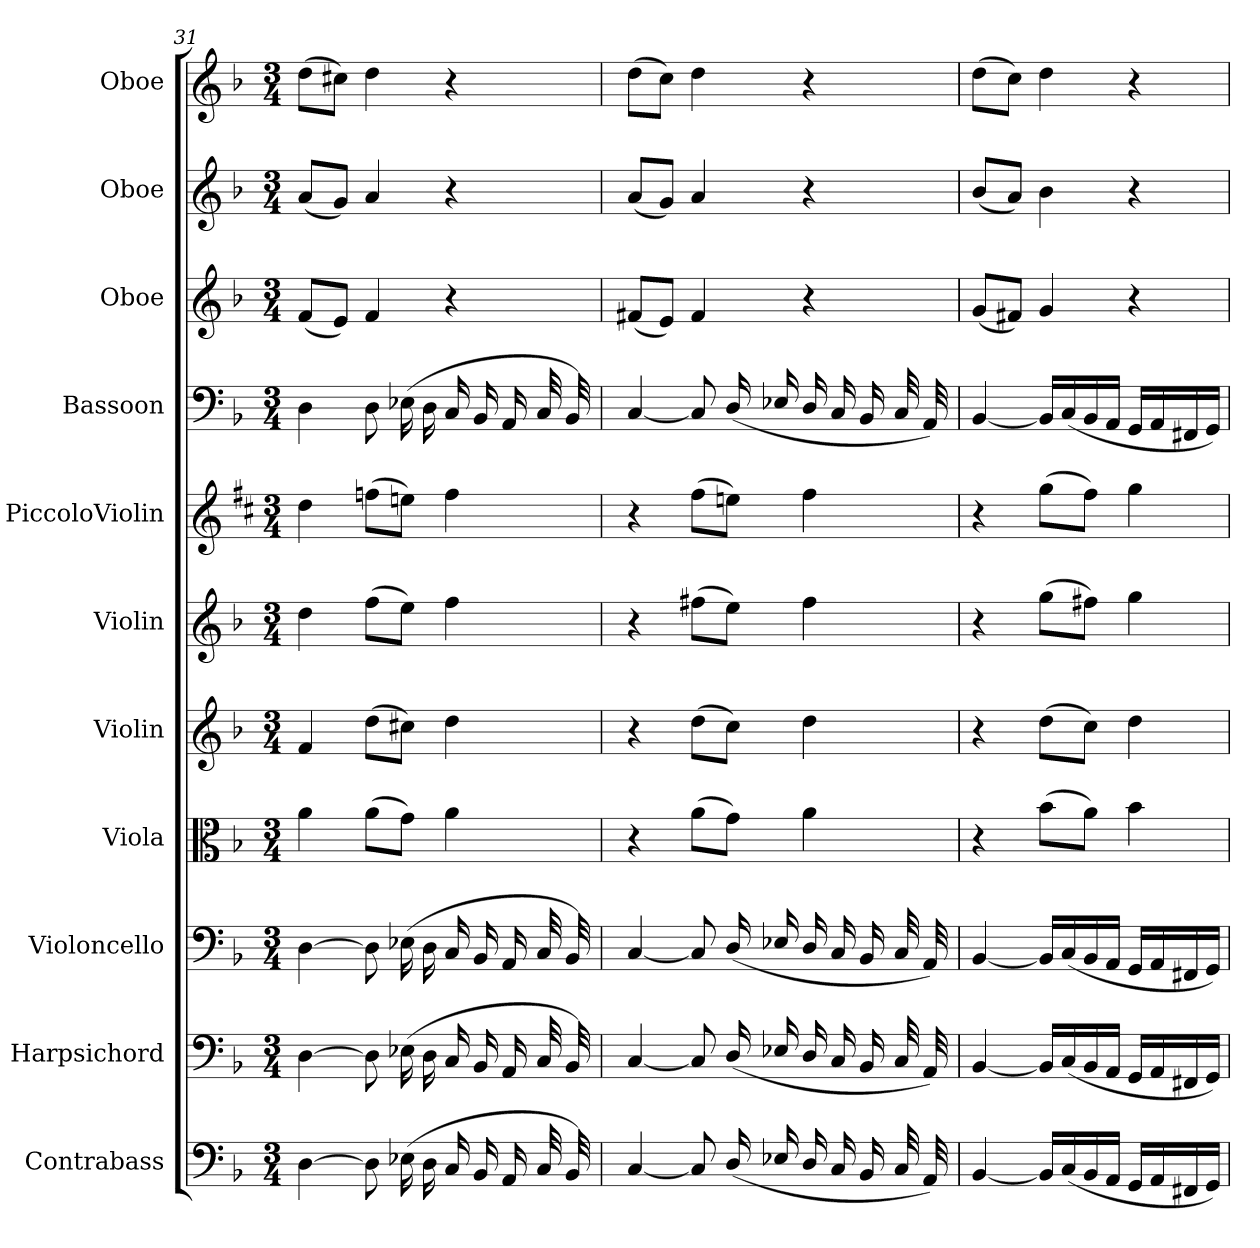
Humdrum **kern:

**kern	**kern	**kern	**kern	**kern	**kern	**kern	**kern	**kern	**kern	**kern
*part11	*part10	*part9	*part8	*part7	*part6	*part5	*part4	*part3	*part2	*part1
*staff11	*staff10	*staff9	*staff8	*staff7	*staff6	*staff5	*staff4	*staff3	*staff2	*staff1
*I"Contrabass	*I"Harpsichord	*I"Violoncello	*I"Viola	*I"Violin	*I"Violin	*I"PiccoloViolin	*I"Bassoon	*I"Oboe	*I"Oboe	*I"Oboe
*I'Cb	*I'Hpschd	*I'Vc	*I'Vla	*I'Vln	*I'Vln	*	*I'Bsn	*I'Ob	*I'Ob	*I'Ob
*clefF4	*clefF4	*clefF4	*clefC3	*clefG2	*clefG2	*clefG2	*clefF4	*clefG2	*clefG2	*clefG2
*k[b-]	*k[b-]	*k[b-]	*k[b-]	*k[b-]	*k[b-]	*k[f#c#]	*k[b-]	*k[b-]	*k[b-]	*k[b-]
*M3/4	*M3/4	*M3/4	*M3/4	*M3/4	*M3/4	*M3/4	*M3/4	*M3/4	*M3/4	*M3/4
=31	=31	=31	=31	=31	=31	=31	=31	=31	=31	=31
[4D\	[4D\	[4D\	4a\	4f/	4dd\	4dd\	4D\	(8f/L	(8a/L	(8dd\L
.	.	.	.	.	.	.	.	8e/J)	8g/J)	8cc#X\J)
8D\]	8D\]	8D\]	(8a\L	(8dd\L	(8ff\L	(8ffn\L	8D\	4f/	4a/	4dd\
(16E-X\	(16E-X\	(16E-X\	8g\J)	8cc#X\J)	8ee\J)	8een\J)	(16E-X\	.	.	.
16D\	16D\	16D\	.	.	.	.	16D\	.	.	.
16C/	16C/	16C/	4a\	4dd\	4ff\	4ff\	16C/	4r	4r	4r
16BB-/	16BB-/	16BB-/	.	.	.	.	16BB-/	.	.	.
16AA/	16AA/	16AA/	.	.	.	.	16AA/	.	.	.
32C/	32C/	32C/	.	.	.	.	32C/	.	.	.
32BB-/)	32BB-/)	32BB-/)	.	.	.	.	32BB-/)	.	.	.
=32	=32	=32	=32	=32	=32	=32	=32	=32	=32	=32
[4C/	[4C/	[4C/	4r	4r	4r	4r	[4C/	(8f#X/L	(8a/L	(8dd\L
.	.	.	.	.	.	.	.	8e/J)	8g/J)	8cc\J)
8C/]	8C/]	8C/]	(8a\L	(8dd\L	(8ff#X\L	(8ff#\L	8C/]	4f#/	4a/	4dd\
(16D/	(16D/	(16D/	8g\J)	8cc\J)	8ee\J)	8een\J)	(16D/	.	.	.
16E-X/	16E-X/	16E-X/	.	.	.	.	16E-X/	.	.	.
16D/	16D/	16D/	4a\	4dd\	4ff#\	4ff#\	16D/	4r	4r	4r
16C/	16C/	16C/	.	.	.	.	16C/	.	.	.
16BB-/	16BB-/	16BB-/	.	.	.	.	16BB-/	.	.	.
32C/	32C/	32C/	.	.	.	.	32C/	.	.	.
32AA/)	32AA/)	32AA/)	.	.	.	.	32AA/)	.	.	.
=33	=33	=33	=33	=33	=33	=33	=33	=33	=33	=33
[4BB-/	[4BB-/	[4BB-/	4r	4r	4r	4r	[4BB-/	(8g/L	(8b-/L	(8dd\L
.	.	.	.	.	.	.	.	8f#X/J)	8a/J)	8cc\J)
16BB-/LL]	16BB-/LL]	16BB-/LL]	(8b-\L	(8dd\L	(8gg\L	(8gg\L	16BB-/LL]	4g/	4b-\	4dd\
(16C/	(16C/	(16C/	.	.	.	.	(16C/	.	.	.
16BB-/	16BB-/	16BB-/	8a\J)	8cc\J)	8ff#X\J)	8ff#\J)	16BB-/	.	.	.
16AA/JJ	16AA/JJ	16AA/JJ	.	.	.	.	16AA/JJ	.	.	.
16GG/LL	16GG/LL	16GG/LL	4b-\	4dd\	4gg\	4gg\	16GG/LL	4r	4r	4r
16AA/	16AA/	16AA/	.	.	.	.	16AA/	.	.	.
16FF#X/	16FF#X/	16FF#X/	.	.	.	.	16FF#X/	.	.	.
16GG/JJ)	16GG/JJ)	16GG/JJ)	.	.	.	.	16GG/JJ)	.	.	.
=	=	=	=	=	=	=	=	=	=	=
*-	*-	*-	*-	*-	*-	*-	*-	*-	*-	*-
